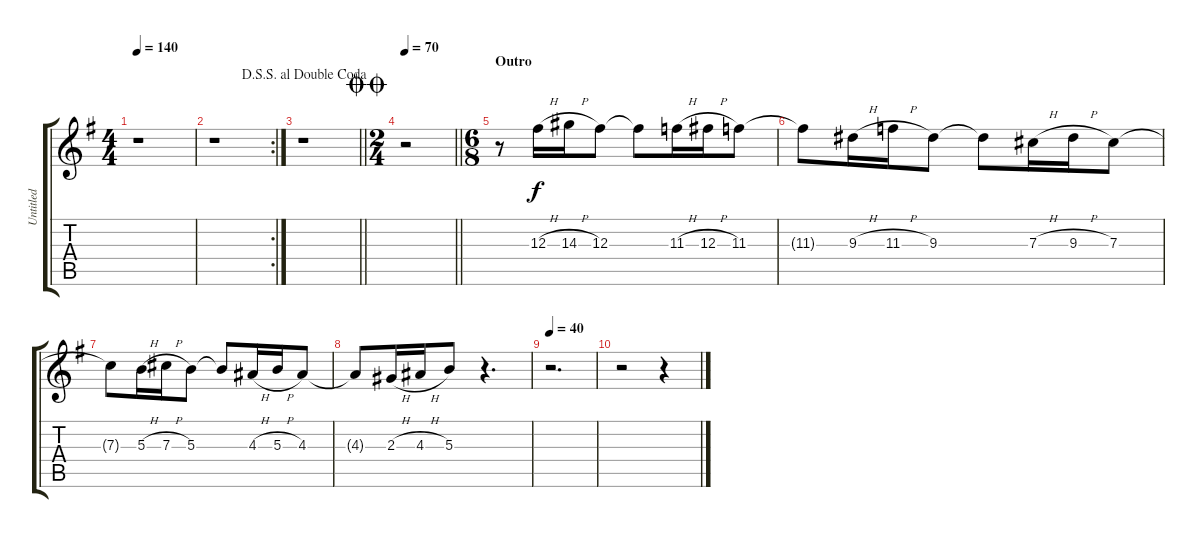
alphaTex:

\track ("Untitled" "Untitled") {instrument acousticguitarsteel}
\staff {score tabs}
\tuning (Eb4 Bb3 Gb3 Db3 Ab2 Eb2) {hide}
\ts (4 4)
\tempo 140
\clef g2
\ks g
r.1{dy f} |
\rc 2
r.1 |
\jump dalsegnosegnoaldoublecoda
\barLineRight lightlight
r.1 |
\ts (2 4)
\jump doublecoda
\tempo 70
\barLineRight lightlight
r.2 |
\ts (6 8)
\section ("" "Outro")
r.8 12.3{h}.16 14.3{h}.16 12.3.8 12.3{t}.8 11.3{h}.16 12.3{h}.16 11.3.8 |
11.3{t}.8 9.3{h}.16 11.3{h}.16 9.3.8 9.3{t}.8 7.3{h}.16 9.3{h}.16 7.3.8 |
7.3{t}.8 5.3{h}.16 7.3{h}.16 5.3.8 5.3{t}.8 4.3{h}.16 5.3{h}.16 4.3.8 |
4.3{t}.8 2.3{h}.16 4.3{h}.16 5.3.8 r.4{d} |
\tempo 40
r.2{d} |
r.2 r.4
